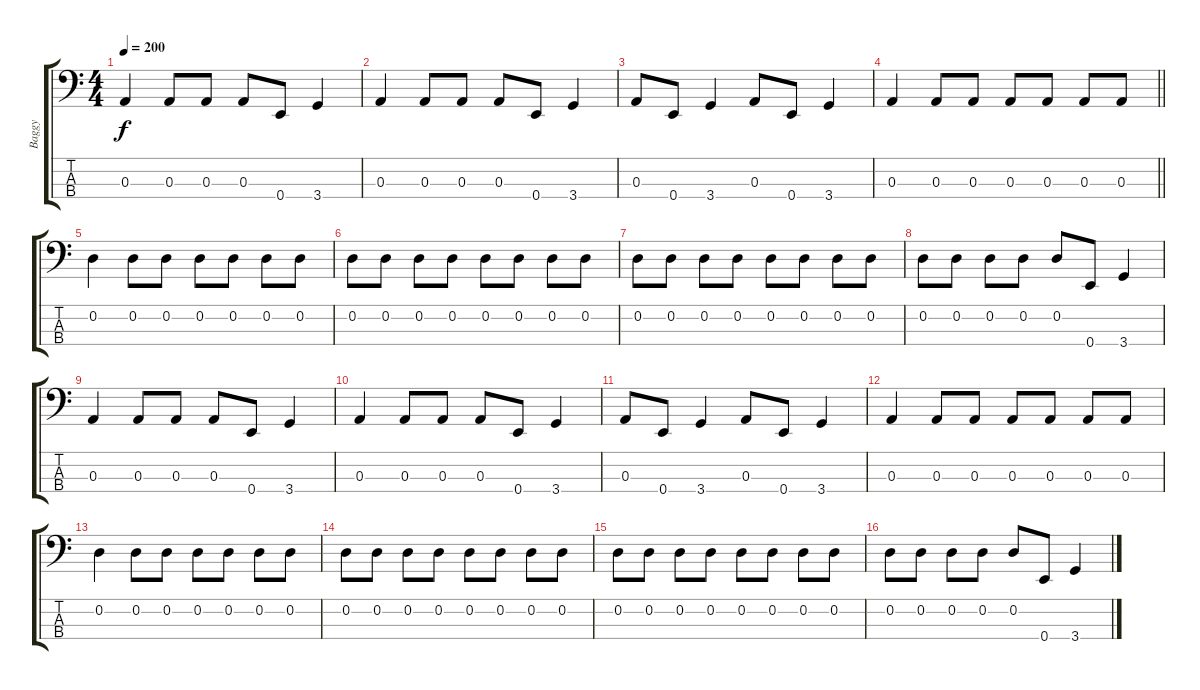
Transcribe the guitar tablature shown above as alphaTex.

\track ("Baggy" "Baggy") {instrument electricbasspick}
\staff {score tabs}
\tuning (G2 D2 A1 E1) {hide}
\ts (4 4)
\tempo 200
\clef f4
\ks c
0.3.4{dy f} 0.3.8 0.3.8 0.3.8 0.4.8 3.4.4 |
0.3.4 0.3.8 0.3.8 0.3.8 0.4.8 3.4.4 |
0.3.8 0.4.8 3.4.4 0.3.8 0.4.8 3.4.4 |
\barLineRight lightlight
0.3.4 0.3.8 0.3.8 0.3.8 0.3.8 0.3.8 0.3.8 |
0.2.4 0.2.8 0.2.8 0.2.8 0.2.8 0.2.8 0.2.8 |
0.2.8 0.2.8 0.2.8 0.2.8 0.2.8 0.2.8 0.2.8 0.2.8 |
0.2.8 0.2.8 0.2.8 0.2.8 0.2.8 0.2.8 0.2.8 0.2.8 |
0.2.8 0.2.8 0.2.8 0.2.8 0.2.8 0.4.8 3.4.4 |
0.3.4 0.3.8 0.3.8 0.3.8 0.4.8 3.4.4 |
0.3.4 0.3.8 0.3.8 0.3.8 0.4.8 3.4.4 |
0.3.8 0.4.8 3.4.4 0.3.8 0.4.8 3.4.4 |
0.3.4 0.3.8 0.3.8 0.3.8 0.3.8 0.3.8 0.3.8 |
0.2.4 0.2.8 0.2.8 0.2.8 0.2.8 0.2.8 0.2.8 |
0.2.8 0.2.8 0.2.8 0.2.8 0.2.8 0.2.8 0.2.8 0.2.8 |
0.2.8 0.2.8 0.2.8 0.2.8 0.2.8 0.2.8 0.2.8 0.2.8 |
0.2.8 0.2.8 0.2.8 0.2.8 0.2.8 0.4.8 3.4.4
